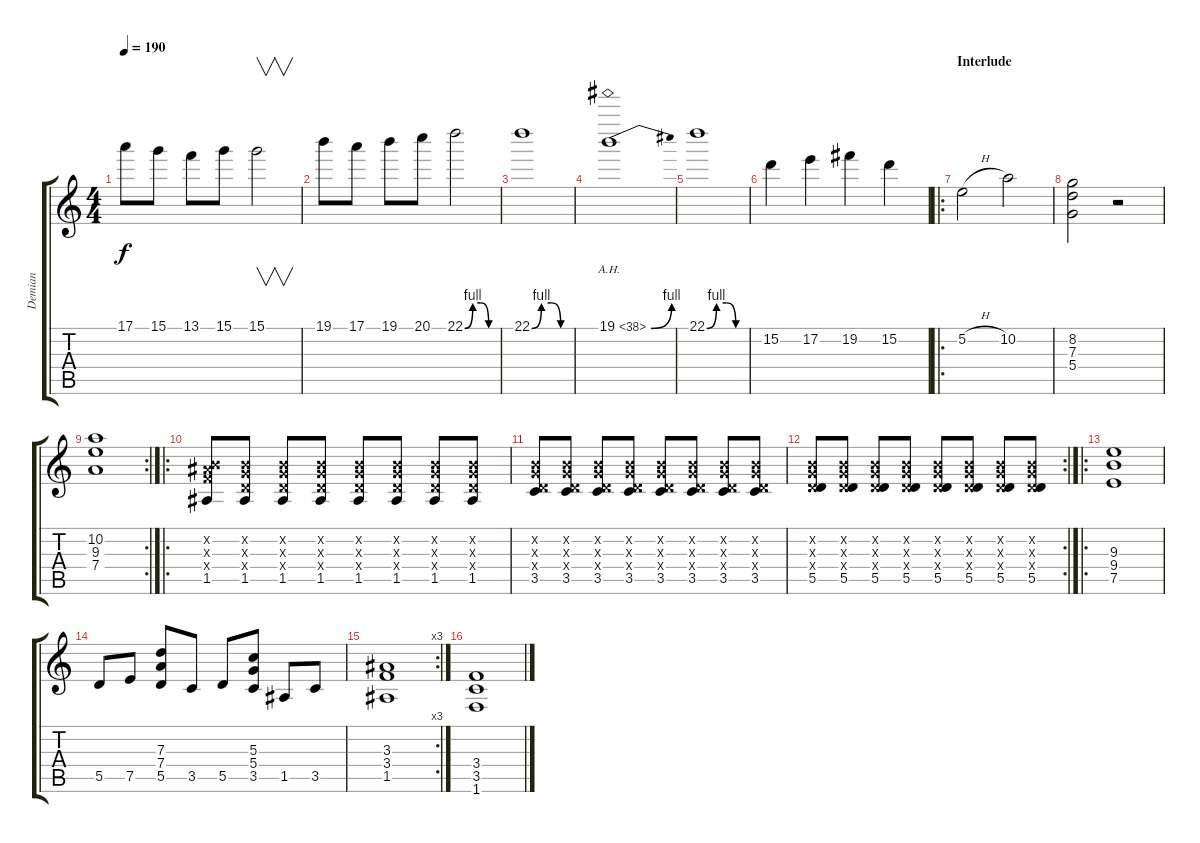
\track ("Demian" "Demian") {instrument distortionguitar}
\staff {score tabs}
\tuning (E4 B3 G3 D3 A2 E2) {hide}
\ts (4 4)
\tempo 190
\clef g2
\ks c
17.1.8{dy f} 15.1.8 13.1.8 15.1.8 15.1.2{v} |
19.1.8 17.1.8 19.1.8 20.1.8 22.1{be (custom 0 0 15 4 30 4 45 0 60 0)}.2 |
22.1{be (custom 0 0 15 4 30 4 45 0 60 0)}.1 |
19.1{be (bend 0 0 60 4) ah 19}.1 |
22.1{be (custom 0 0 15 4 30 4 45 0 60 0)}.1 |
15.2.4 17.2.4 19.2.4 15.2.4 |
\ro
\section ("" "Interlude")
5.2{h}.2 10.2.2 |
(8.2 7.3 5.4).2 r.2 |
\rc 2
(10.2 9.3 7.4).1 |
\ro
(0.2{x} 3.3{x} 3.4{x} 1.5).8 (0.2{x} 0.3{x} 0.4{x} 1.5).8 (0.2{x} 0.3{x} 0.4{x} 1.5).8 (0.2{x} 0.3{x} 0.4{x} 1.5).8 (0.2{x} 0.3{x} 0.4{x} 1.5).8 (0.2{x} 0.3{x} 0.4{x} 1.5).8 (0.2{x} 0.3{x} 0.4{x} 1.5).8 (0.2{x} 0.3{x} 0.4{x} 1.5).8 |
(0.2{x} 0.3{x} 0.4{x} 3.5).8 (0.2{x} 0.3{x} 0.4{x} 3.5).8 (0.2{x} 0.3{x} 0.4{x} 3.5).8 (0.2{x} 0.3{x} 0.4{x} 3.5).8 (0.2{x} 0.3{x} 0.4{x} 3.5).8 (0.2{x} 0.3{x} 0.4{x} 3.5).8 (0.2{x} 0.3{x} 0.4{x} 3.5).8 (0.2{x} 0.3{x} 0.4{x} 3.5).8 |
\rc 2
(0.2{x} 0.3{x} 0.4{x} 5.5).8 (0.2{x} 0.3{x} 0.4{x} 5.5).8 (0.2{x} 0.3{x} 0.4{x} 5.5).8 (0.2{x} 0.3{x} 0.4{x} 5.5).8 (0.2{x} 0.3{x} 0.4{x} 5.5).8 (0.2{x} 0.3{x} 0.4{x} 5.5).8 (0.2{x} 0.3{x} 0.4{x} 5.5).8 (0.2{x} 0.3{x} 0.4{x} 5.5).8 |
\ro
(9.3 9.4 7.5).1 |
5.5.8 7.5.8 (7.3 7.4 5.5).8 3.5.8 5.5.8 (5.3 5.4 3.5).8 1.5.8 3.5.8 |
\rc 3
(3.3 3.4 1.5).1 |
(3.4 3.5 1.6).1
